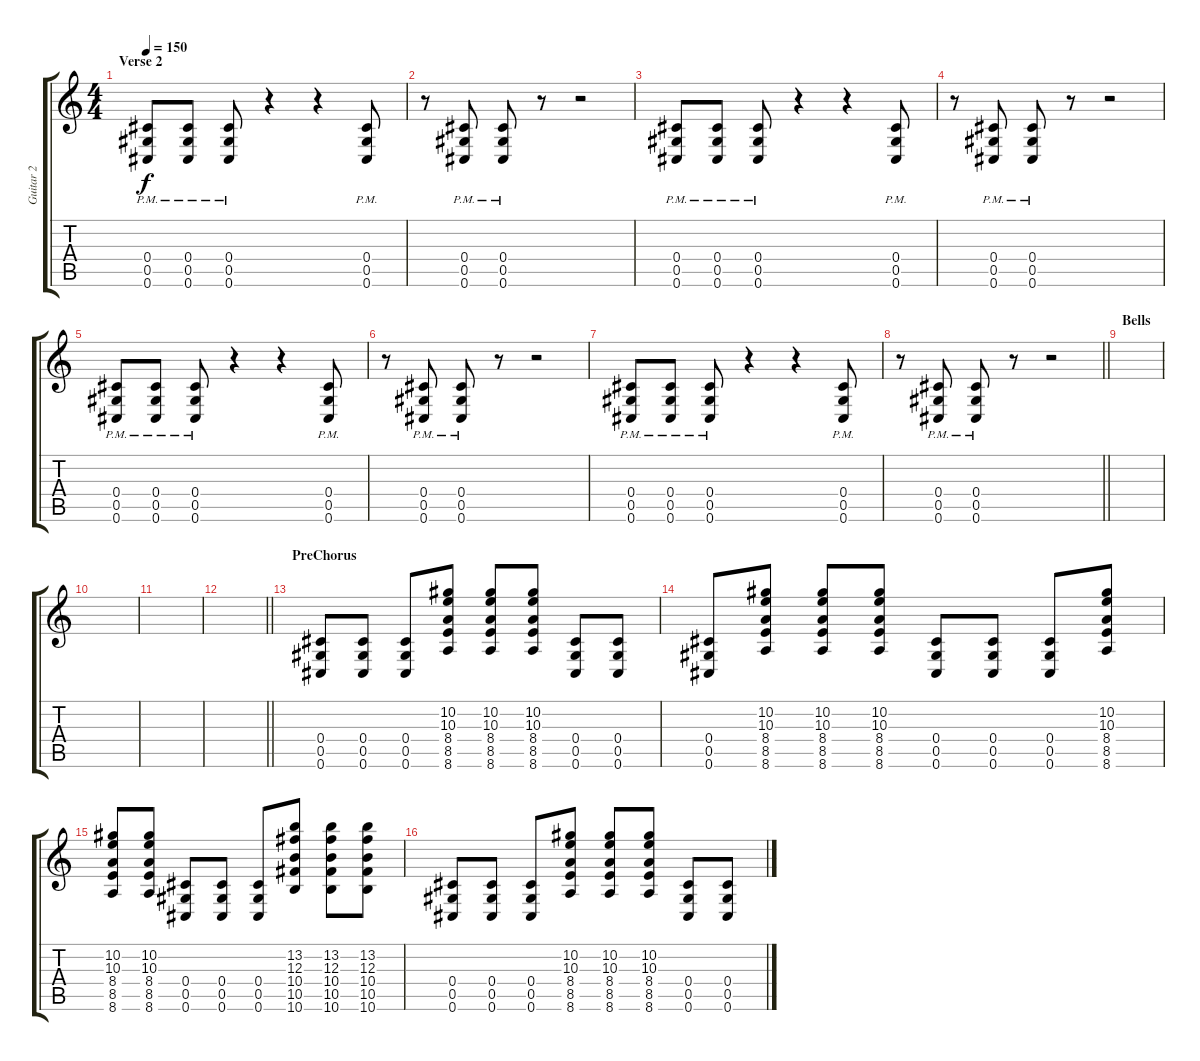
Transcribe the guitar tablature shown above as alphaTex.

\track ("Guitar 2" "Guitar 2") {instrument overdrivenguitar}
\staff {score tabs}
\tuning (Eb4 Bb3 Gb3 Db3 Ab2 Db2) {hide}
\ts (4 4)
\section ("" "Verse 2")
\tempo 150
\clef g2
\ks c
(0.4{pm} 0.5{pm} 0.6{pm}).8{dy f} (0.4{pm} 0.5{pm} 0.6{pm}).8 (0.4{pm} 0.5{pm} 0.6{pm}).8 r.4 r.4 (0.4{pm} 0.5{pm} 0.6{pm}).8 |
r.8 (0.4{pm} 0.5{pm} 0.6{pm}).8 (0.4{pm} 0.5{pm} 0.6{pm}).8 r.8 r.2 |
(0.4{pm} 0.5{pm} 0.6{pm}).8 (0.4{pm} 0.5{pm} 0.6{pm}).8 (0.4{pm} 0.5{pm} 0.6{pm}).8 r.4 r.4 (0.4{pm} 0.5{pm} 0.6{pm}).8 |
r.8 (0.4{pm} 0.5{pm} 0.6{pm}).8 (0.4{pm} 0.5{pm} 0.6{pm}).8 r.8 r.2 |
(0.4{pm} 0.5{pm} 0.6{pm}).8 (0.4{pm} 0.5{pm} 0.6{pm}).8 (0.4{pm} 0.5{pm} 0.6{pm}).8 r.4 r.4 (0.4{pm} 0.5{pm} 0.6{pm}).8 |
r.8 (0.4{pm} 0.5{pm} 0.6{pm}).8 (0.4{pm} 0.5{pm} 0.6{pm}).8 r.8 r.2 |
(0.4{pm} 0.5{pm} 0.6{pm}).8 (0.4{pm} 0.5{pm} 0.6{pm}).8 (0.4{pm} 0.5{pm} 0.6{pm}).8 r.4 r.4 (0.4{pm} 0.5{pm} 0.6{pm}).8 |
\barLineRight lightlight
r.8 (0.4{pm} 0.5{pm} 0.6{pm}).8 (0.4{pm} 0.5{pm} 0.6{pm}).8 r.8 r.2 |
\section ("" "Bells")
|
|
|
\barLineRight lightlight
|
\section ("" "PreChorus")
(0.4 0.5 0.6).8 (0.4 0.5 0.6).8 (0.4 0.5 0.6).8 (10.2 10.3 8.4 8.5 8.6).8 (10.2 10.3 8.4 8.5 8.6).8 (10.2 10.3 8.4 8.5 8.6).8 (0.4 0.5 0.6).8 (0.4 0.5 0.6).8 |
(0.4 0.5 0.6).8 (10.2 10.3 8.4 8.5 8.6).8 (10.2 10.3 8.4 8.5 8.6).8 (10.2 10.3 8.4 8.5 8.6).8 (0.4 0.5 0.6).8 (0.4 0.5 0.6).8 (0.4 0.5 0.6).8 (10.2 10.3 8.4 8.5 8.6).8 |
(10.2 10.3 8.4 8.5 8.6).8 (10.2 10.3 8.4 8.5 8.6).8 (0.4 0.5 0.6).8 (0.4 0.5 0.6).8 (0.4 0.5 0.6).8 (13.2 12.3 10.4 10.5 10.6).8 (13.2 12.3 10.4 10.5 10.6).8 (13.2 12.3 10.4 10.5 10.6).8 |
(0.4 0.5 0.6).8 (0.4 0.5 0.6).8 (0.4 0.5 0.6).8 (10.2 10.3 8.4 8.5 8.6).8 (10.2 10.3 8.4 8.5 8.6).8 (10.2 10.3 8.4 8.5 8.6).8 (0.4 0.5 0.6).8 (0.4 0.5 0.6).8
